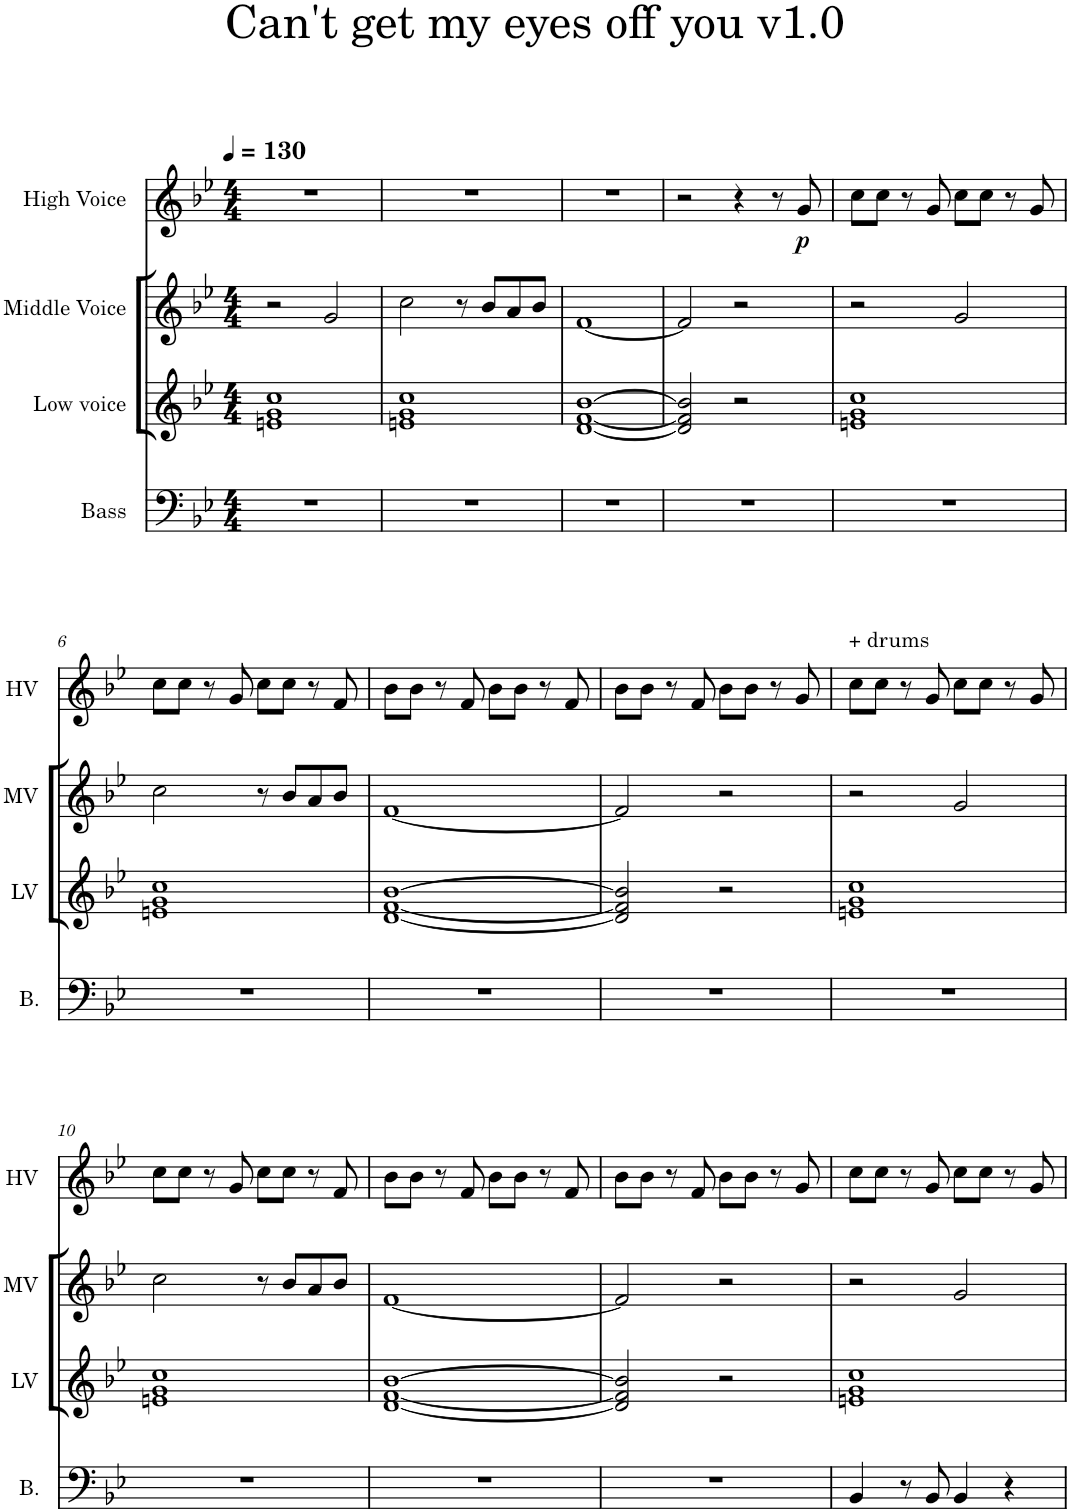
**kern	**kern	**kern	**kern	**dynam
*part4	*part3	*part2	*part1	*part1
*staff4	*staff3	*staff2	*staff1	*staff1
*I"Bass	*I"Low voice	*I"Middle Voice	*I"High Voice	*
*I'B.	*I'LV	*I'MV	*I'HV	*
*clefF4	*clefG2	*clefG2	*clefG2	*
*	*Trd5c9	*Trd1c2	*	*
*k[b-e-]	*k[b-e-]	*k[b-e-]	*k[b-e-]	*
*M4/4	*M4/4	*M4/4	*M4/4	*
*MM130	*MM130	*MM130	*MM130	*
=1	=1	=1	=1	=1
1r	1en 1g 1cc	2r	1r	.
.	.	2g/	.	.
=2	=2	=2	=2	=2
1r	1en 1g 1cc	2cc\	1r	.
.	.	8r	.	.
.	.	8b-/L	.	.
.	.	8a/	.	.
.	.	8b-/J	.	.
=3	=3	=3	=3	=3
1r	[1d [1f [1b-	[1f	1r	.
=4	=4	=4	=4	=4
1r	2d/] 2f/] 2b-/]	2f/]	2r	.
.	2r	2r	4r	.
.	.	.	8r	.
!	!	!	!	!LO:DY:b
.	.	.	8g/	p
=5	=5	=5	=5	=5
1r	1en 1g 1cc	2r	8cc\L	.
.	.	.	8cc\J	.
.	.	.	8r	.
.	.	.	8g/	.
.	.	2g/	8cc\L	.
.	.	.	8cc\J	.
.	.	.	8r	.
.	.	.	8g/	.
!!LO:LB:g=z
=6	=6	=6	=6	=6
1r	1en 1g 1cc	2cc\	8cc\L	.
.	.	.	8cc\J	.
.	.	.	8r	.
.	.	.	8g/	.
.	.	8r	8cc\L	.
.	.	8b-/L	8cc\J	.
.	.	8a/	8r	.
.	.	8b-/J	8f/	.
=7	=7	=7	=7	=7
1r	[1d [1f [1b-	[1f	8b-\L	.
.	.	.	8b-\J	.
.	.	.	8r	.
.	.	.	8f/	.
.	.	.	8b-\L	.
.	.	.	8b-\J	.
.	.	.	8r	.
.	.	.	8f/	.
=8	=8	=8	=8	=8
1r	2d/] 2f/] 2b-/]	2f/]	8b-\L	.
.	.	.	8b-\J	.
.	.	.	8r	.
.	.	.	8f/	.
.	2r	2r	8b-\L	.
.	.	.	8b-\J	.
.	.	.	8r	.
.	.	.	8g/	.
=9	=9	=9	=9	=9
!	!	!	!LO:TX:a:t=+ drums	!
1r	1en 1g 1cc	2r	8cc\L	.
.	.	.	8cc\J	.
.	.	.	8r	.
.	.	.	8g/	.
.	.	2g/	8cc\L	.
.	.	.	8cc\J	.
.	.	.	8r	.
.	.	.	8g/	.
!!LO:LB:g=z
=10	=10	=10	=10	=10
1r	1en 1g 1cc	2cc\	8cc\L	.
.	.	.	8cc\J	.
.	.	.	8r	.
.	.	.	8g/	.
.	.	8r	8cc\L	.
.	.	8b-/L	8cc\J	.
.	.	8a/	8r	.
.	.	8b-/J	8f/	.
=11	=11	=11	=11	=11
1r	[1d [1f [1b-	[1f	8b-\L	.
.	.	.	8b-\J	.
.	.	.	8r	.
.	.	.	8f/	.
.	.	.	8b-\L	.
.	.	.	8b-\J	.
.	.	.	8r	.
.	.	.	8f/	.
=12	=12	=12	=12	=12
1r	2d/] 2f/] 2b-/]	2f/]	8b-\L	.
.	.	.	8b-\J	.
.	.	.	8r	.
.	.	.	8f/	.
.	2r	2r	8b-\L	.
.	.	.	8b-\J	.
.	.	.	8r	.
.	.	.	8g/	.
=13	=13	=13	=13	=13
4BB-/	1en 1g 1cc	2r	8cc\L	.
.	.	.	8cc\J	.
8r	.	.	8r	.
8BB-/	.	.	8g/	.
4BB-/	.	2g/	8cc\L	.
.	.	.	8cc\J	.
4r	.	.	8r	.
.	.	.	8g/	.
=	=	=	=	=
*-	*-	*-	*-	*-
